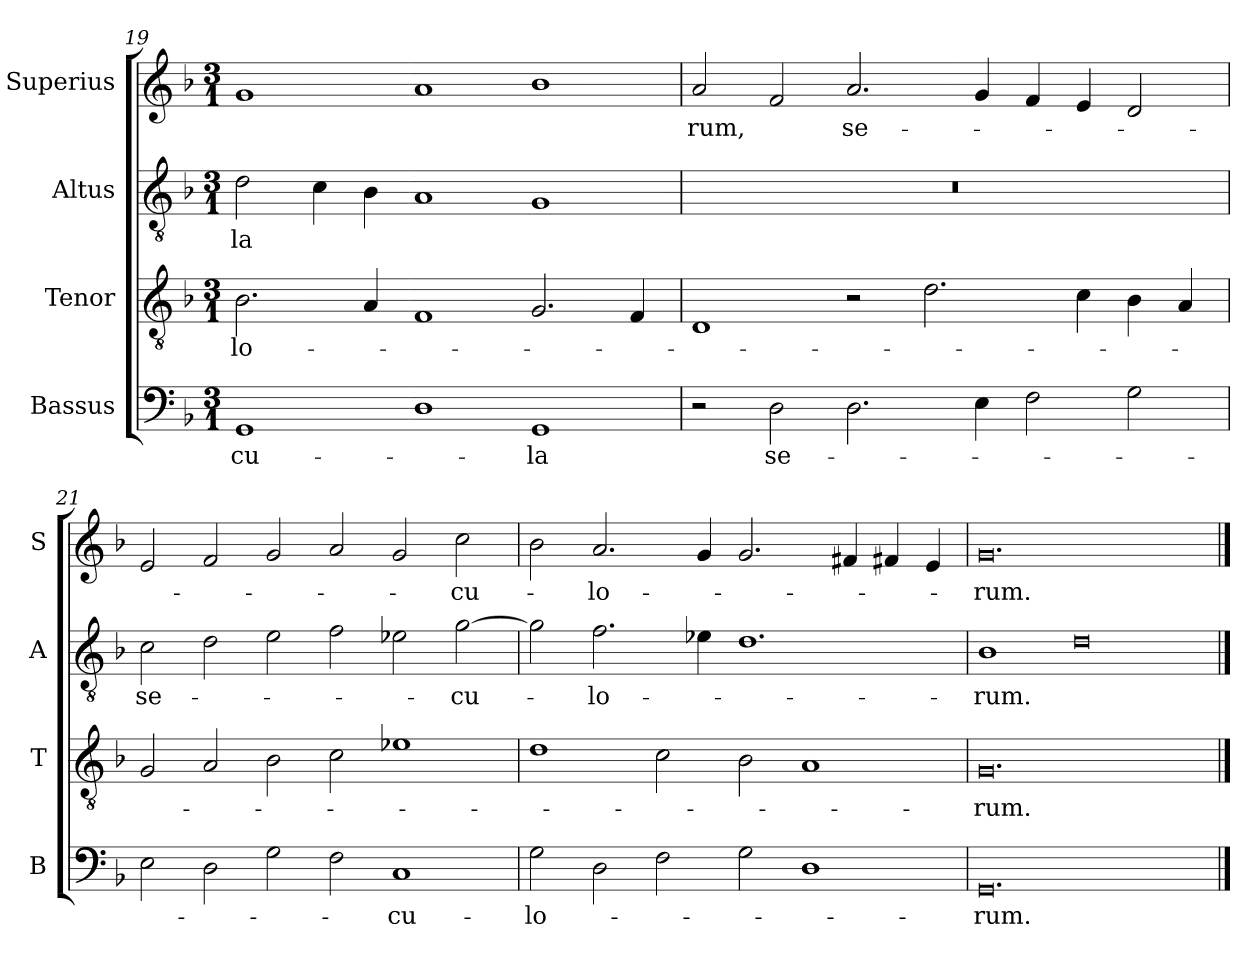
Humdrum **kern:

**kern	**text	**kern	**text	**kern	**text	**kern	**text
*part4	*part4	*part3	*part3	*part2	*part2	*part1	*part1
*staff4	*staff4	*staff3	*staff3	*staff2	*staff2	*staff1	*staff1
*I"Bassus	*	*I"Tenor	*	*I"Altus	*	*I"Superius	*
*I'B	*	*I'T	*	*I'A	*	*I'S	*
*clefF4	*	*clefGv2	*	*clefGv2	*	*clefG2	*
*k[b-]	*	*k[b-]	*	*k[b-]	*	*k[b-]	*
*d:	*	*d:	*	*d:	*	*d:	*
*M3/1	*	*M3/1	*	*M3/1	*	*M3/1	*
=19	=19	=19	=19	=19	=19	=19	=19
!	!	!	!	!	!LO:LY:i	!	!
1GG	-cu-	2.B-	-lo-	2d	-la	1g	.
.	.	.	.	4c	.	.	.
.	.	4A	.	4B-	.	.	.
1D	.	1F	.	1A	.	1a	.
1GG	-la	2.G	.	1G	.	1b-	.
.	.	4F	.	.	.	.	.
=20	=20	=20	=20	=20	=20	=20	=20
2r	.	1D	.	0.r	.	2a	-rum,
2D	se-	.	.	.	.	2f	.
2.D	.	2r	.	.	.	2.a	se-
.	.	2.d	.	.	.	.	.
4E	.	.	.	.	.	4g	.
2F	.	.	.	.	.	4f	.
.	.	4c	.	.	.	4e	.
2G	.	4B-	.	.	.	2d	.
.	.	4A	.	.	.	.	.
=21	=21	=21	=21	=21	=21	=21	=21
!	!	!	!	!	!LO:LY:i	!	!
2E	.	2G	.	2c	se-	2e	.
2D	.	2A	.	2d	.	2f	.
2G	.	2B-	.	2e	.	2g	.
2F	.	2c	.	2f	.	2a	.
1C	-cu-	1e-X	.	2e-X	.	2g	.
!	!	!	!	!	!LO:LY:i	!	!
.	.	.	.	[2g	-cu-	2cc	-cu-
=22	=22	=22	=22	=22	=22	=22	=22
2G	-lo-	1d	.	2g]	.	2b-	.
!	!	!	!	!	!LO:LY:i	!	!
2D	.	.	.	2.f	-lo-	2.a	-lo-
2F	.	2c	.	.	.	.	.
.	.	.	.	4e-X	.	4g	.
2G	.	2B-	.	1.d	.	2.g	.
1D	.	1A	.	.	.	.	.
.	.	.	.	.	.	4f#X	.
.	.	.	.	.	.	4f#X	.
.	.	.	.	.	.	4e	.
=23	=23	=23	=23	=23	=23	=23	=23
!	!	!	!	!	!LO:LY:i	!	!
0.GG	-rum.	0.G	-rum.	1B-	-rum.	0.g	-rum.
.	.	.	.	0d	.	.	.
==	==	==	==	==	==	==	==
*-	*-	*-	*-	*-	*-	*-	*-
